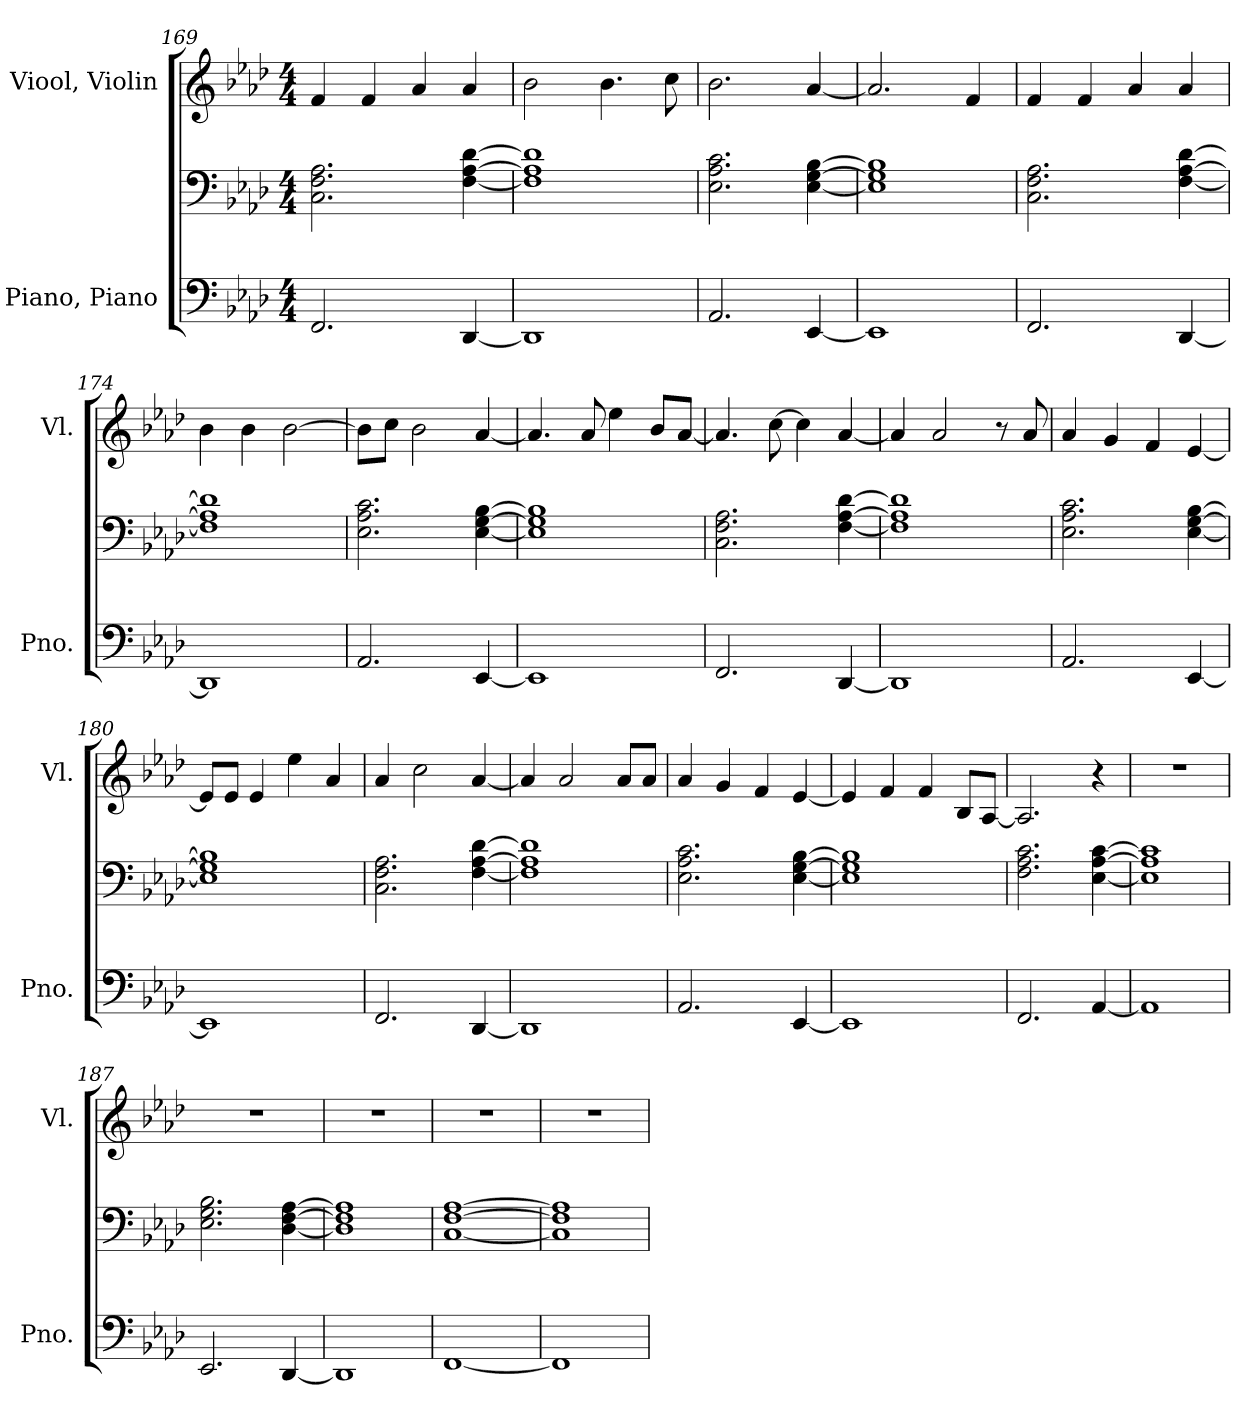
**kern	**kern	**kern
*part2	*part2	*part1
*staff3	*staff2	*staff1
*I"Piano, Piano	*	*I"Viool, Violin
*I'Pno.	*	*I'Vl.
*clefF4	*clefF4	*clefG2
*k[b-e-a-d-]	*k[b-e-a-d-]	*k[b-e-a-d-]
*M4/4	*M4/4	*M4/4
=169	=169	=169
2.FF/	2.C\ 2.F\ 2.A-\	4f/
.	.	4f/
.	.	4a-/
[4DD-/	[4F\ [4A-\ [4d-\	4a-/
=170	=170	=170
1DD-]	1F] 1A-] 1d-]	2b-\
.	.	4.b-\
.	.	8cc\
=171	=171	=171
2.AA-/	2.E-\ 2.A-\ 2.c\	2.b-\
[4EE-/	[4E-\ [4G\ [4B-\	[4a-/
=172	=172	=172
1EE-]	1E-] 1G] 1B-]	2.a-/]
.	.	4f/
!!LO:LB:g=z
=173	=173	=173
2.FF/	2.C\ 2.F\ 2.A-\	4f/
.	.	4f/
.	.	4a-/
[4DD-/	[4F\ [4A-\ [4d-\	4a-/
=174	=174	=174
1DD-]	1F] 1A-] 1d-]	4b-\
.	.	4b-\
.	.	[2b-\
=175	=175	=175
2.AA-/	2.E-\ 2.A-\ 2.c\	8b-\L]
.	.	8cc\J
.	.	2b-\
[4EE-/	[4E-\ [4G\ [4B-\	[4a-/
=176	=176	=176
1EE-]	1E-] 1G] 1B-]	4.a-/]
.	.	8a-/
.	.	4ee-\
.	.	8b-/L
.	.	[8a-/J
=177	=177	=177
2.FF/	2.C\ 2.F\ 2.A-\	4.a-/]
.	.	[8cc\
.	.	4cc\]
[4DD-/	[4F\ [4A-\ [4d-\	[4a-/
=178	=178	=178
1DD-]	1F] 1A-] 1d-]	4a-/]
.	.	2a-/
.	.	8r
.	.	8a-/
=179	=179	=179
2.AA-/	2.E-\ 2.A-\ 2.c\	4a-/
.	.	4g/
.	.	4f/
[4EE-/	[4E-\ [4G\ [4B-\	[4e-/
!!LO:LB:g=z
=180	=180	=180
1EE-]	1E-] 1G] 1B-]	8e-/L]
.	.	8e-/J
.	.	4e-/
.	.	4ee-\
.	.	4a-/
=181	=181	=181
2.FF/	2.C\ 2.F\ 2.A-\	4a-/
.	.	2cc\
[4DD-/	[4F\ [4A-\ [4d-\	[4a-/
=182	=182	=182
1DD-]	1F] 1A-] 1d-]	4a-/]
.	.	2a-/
.	.	8a-/L
.	.	8a-/J
=183	=183	=183
2.AA-/	2.E-\ 2.A-\ 2.c\	4a-/
.	.	4g/
.	.	4f/
[4EE-/	[4E-\ [4G\ [4B-\	[4e-/
=184	=184	=184
1EE-]	1E-] 1G] 1B-]	4e-/]
.	.	4f/
.	.	4f/
.	.	8B-/L
.	.	[8A-/J
=185	=185	=185
2.FF/	2.F\ 2.A-\ 2.c\	2.A-/]
[4AA-/	[4E-\ [4A-\ [4c\	4r
=186	=186	=186
1AA-]	1E-] 1A-] 1c]	1r
=187	=187	=187
2.EE-/	2.E-\ 2.G\ 2.B-\	1r
[4DD-/	[4D-\ [4F\ [4A-\	.
=188	=188	=188
1DD-]	1D-] 1F] 1A-]	1r
!!LO:PB:g=z
=189	=189	=189
[1FF	[1C [1F [1A-	1r
=190	=190	=190
1FF]	1C] 1F] 1A-]	1r
=	=	=
*-	*-	*-
